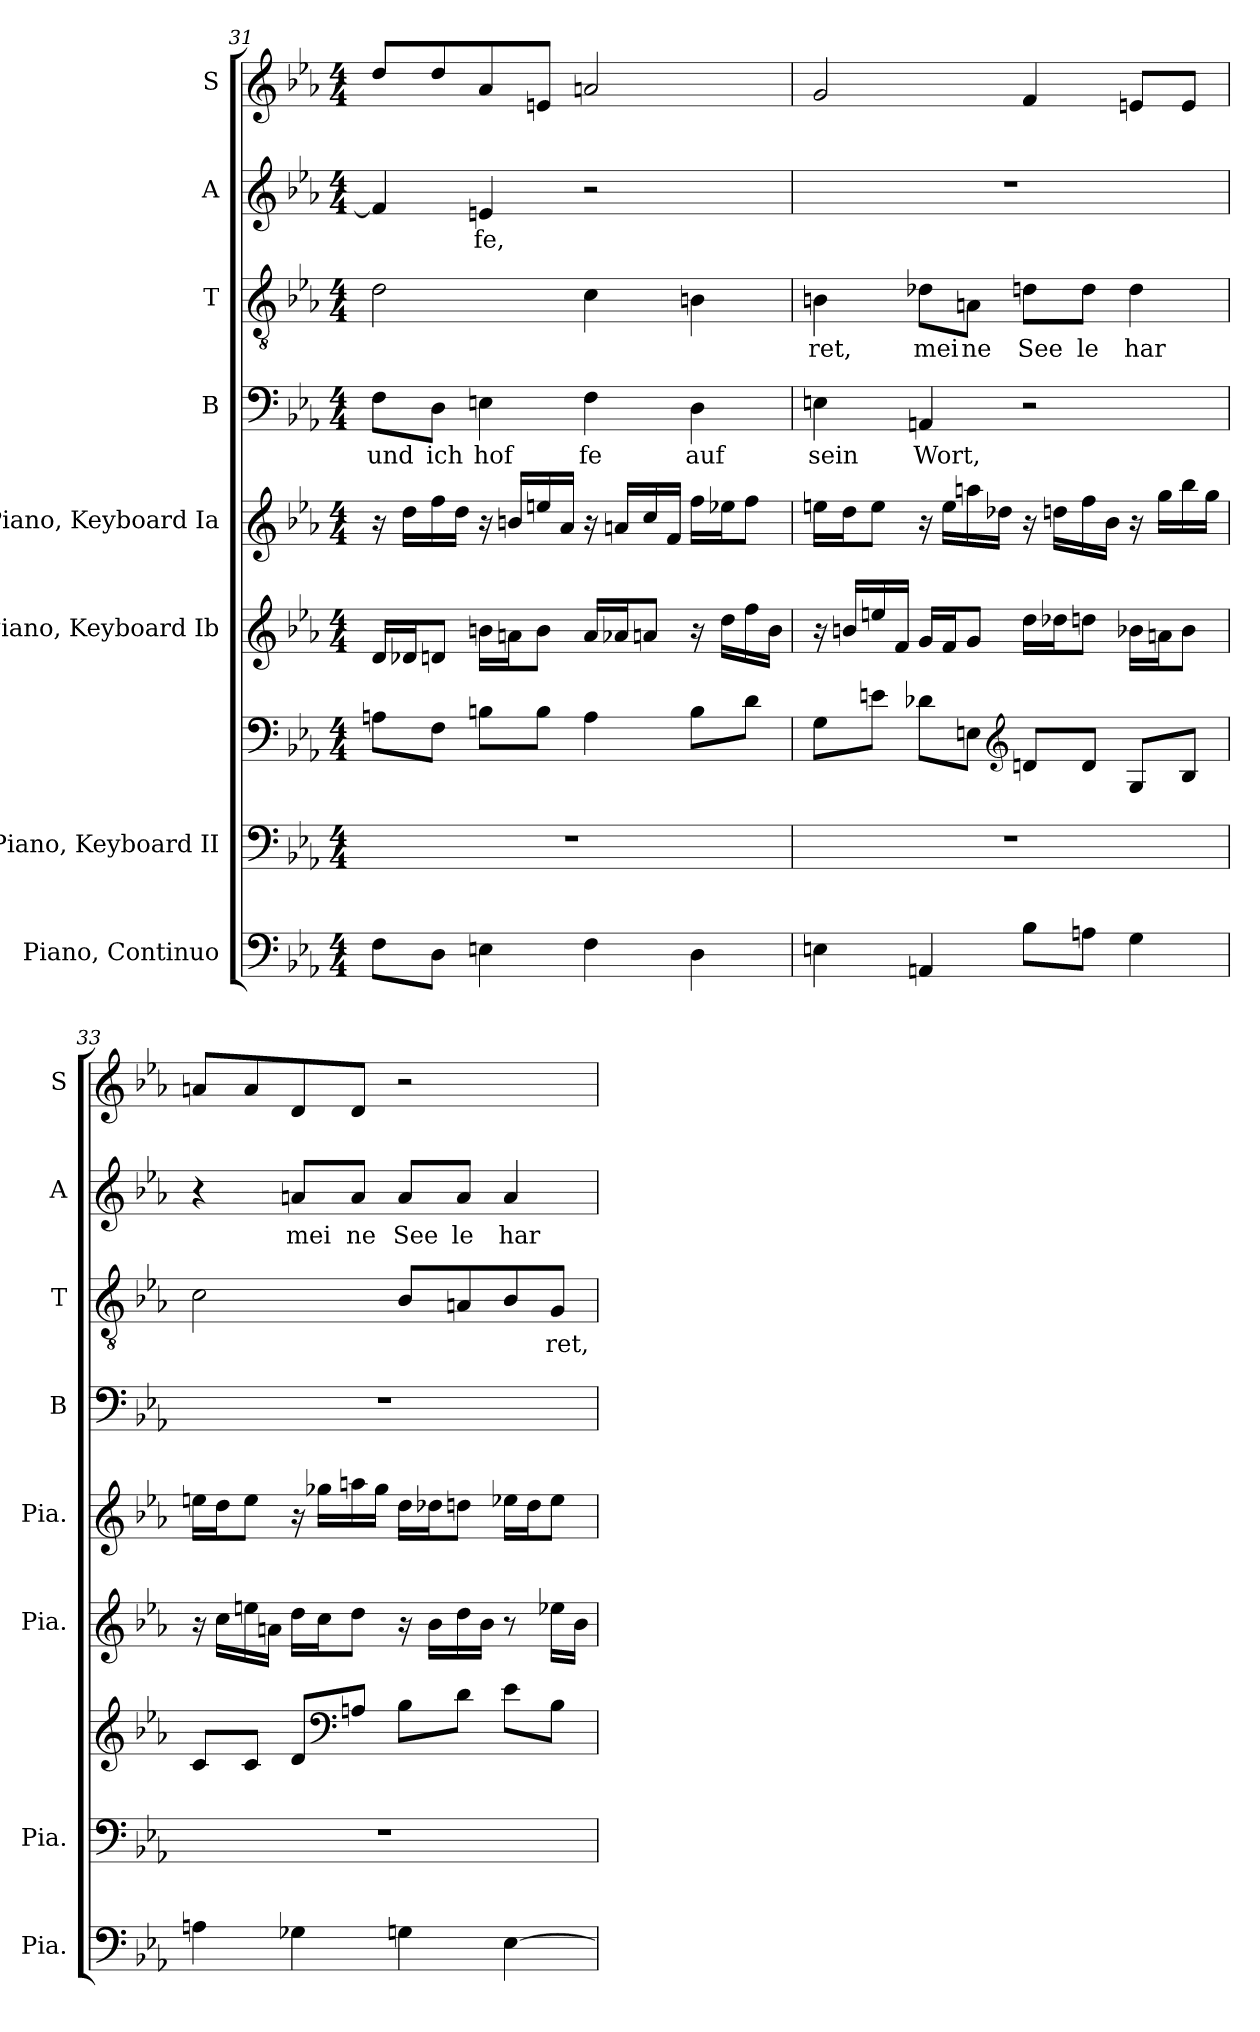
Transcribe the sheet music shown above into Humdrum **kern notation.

**kern	**kern	**kern	**text	**kern	**kern	**kern	**text	**kern	**text	**kern	**text	**kern
*part8	*part7	*part7	*part7	*part6	*part5	*part4	*part4	*part3	*part3	*part2	*part2	*part1
*staff9	*staff8	*staff7	*staff7	*staff6	*staff5	*staff4	*staff4	*staff3	*staff3	*staff2	*staff2	*staff1
*I"Piano, Continuo	*I"Piano, Keyboard II	*	*	*I"Piano, Keyboard Ib	*I"Piano, Keyboard Ia	*I"B	*	*I"T	*	*I"A	*	*I"S
*I'Pia.	*I'Pia.	*	*	*I'Pia.	*I'Pia.	*I'B	*	*I'T	*	*I'A	*	*I'S
*clefF4	*clefF4	*clefF4	*	*clefG2	*clefG2	*clefF4	*	*clefGv2	*	*clefG2	*	*clefG2
*k[b-e-a-]	*k[b-e-a-]	*k[b-e-a-]	*	*k[b-e-a-]	*k[b-e-a-]	*k[b-e-a-]	*	*k[b-e-a-]	*	*k[b-e-a-]	*	*k[b-e-a-]
*M4/4	*M4/4	*M4/4	*	*M4/4	*M4/4	*M4/4	*	*M4/4	*	*M4/4	*	*M4/4
=31	=31	=31	=31	=31	=31	=31	=31	=31	=31	=31	=31	=31
8F\L	1r	8An\L	.	16d/LL	16r	8F\L	und	2d\	.	4f/]	.	8dd/L
.	.	.	.	16d-X/J	16dd\LL	.	.	.	.	.	.	.
8D\J	.	8F\J	.	8dn/J	16ff\	8D\J	ich	.	.	.	.	8dd/
.	.	.	.	.	16dd\JJ	.	.	.	.	.	.	.
4En\	.	8Bn\L	.	16bn\LL	16r	4En\	hof	.	.	4en/	fe,	8a-/
.	.	.	.	16an\J	16bn/LL	.	.	.	.	.	.	.
.	.	8B\J	.	8b\J	16een/	.	.	.	.	.	.	8en/J
.	.	.	.	.	16a-/JJ	.	.	.	.	.	.	.
4F\	.	4A\	.	16a/LL	16r	4F\	fe	4c\	.	2r	.	2an/
.	.	.	.	16a-X/J	16an/LL	.	.	.	.	.	.	.
.	.	.	.	8an/J	16cc/	.	.	.	.	.	.	.
.	.	.	.	.	16f/JJ	.	.	.	.	.	.	.
4D\	.	8B\L	.	16r	16ff\LL	4D\	auf	4Bn\	.	.	.	.
.	.	.	.	16dd\LL	16ee-X\J	.	.	.	.	.	.	.
.	.	8d\J	.	16ff\	8ff\J	.	.	.	.	.	.	.
.	.	.	.	16b\JJ	.	.	.	.	.	.	.	.
=32	=32	=32	=32	=32	=32	=32	=32	=32	=32	=32	=32	=32
4En\	1r	8G\L	.	16r	16een\LL	4En\	sein	4Bn\	ret,	1r	.	2g/
.	.	.	.	16bn/LL	16dd\J	.	.	.	.	.	.	.
.	.	8en\J	.	16een/	8ee\J	.	.	.	.	.	.	.
.	.	.	.	16f/JJ	.	.	.	.	.	.	.	.
4AAn/	.	8d-X\L	.	16g/LL	16r	4AAn/	Wort,	8d-X\L	mei	.	.	.
.	.	.	.	16f/J	16ee\LL	.	.	.	.	.	.	.
.	.	8En\J	.	8g/J	16aan\	.	.	8An\J	ne	.	.	.
.	.	.	.	.	16dd-X\JJ	.	.	.	.	.	.	.
*	*	*clefG2	*	*	*	*	*	*	*	*	*	*
8B-\L	.	8dn/L	.	16dd\LL	16r	2r	.	8dn\L	See	.	.	4f/
.	.	.	.	16dd-X\J	16ddn\LL	.	.	.	.	.	.	.
8An\J	.	8d/J	.	8ddn\J	16ff\	.	.	8d\J	le	.	.	.
.	.	.	.	.	16b-\JJ	.	.	.	.	.	.	.
4G\	.	8G/L	.	16b-X\LL	16r	.	.	4d\	har	.	.	8en/L
.	.	.	.	16an\J	16gg\LL	.	.	.	.	.	.	.
.	.	8B-/J	.	8b-\J	16bb-\	.	.	.	.	.	.	8e/J
.	.	.	.	.	16gg\JJ	.	.	.	.	.	.	.
!!LO:LB:g=z
=33	=33	=33	=33	=33	=33	=33	=33	=33	=33	=33	=33	=33
4An\	1r	8c/L	.	16r	16een\LL	1r	.	2c\	.	4r	.	8an/L
.	.	.	.	16cc\LL	16dd\J	.	.	.	.	.	.	.
.	.	8c/J	.	16een\	8ee\J	.	.	.	.	.	.	8a/
.	.	.	.	16an\JJ	.	.	.	.	.	.	.	.
4G-X\	.	8d/L	.	16dd\LL	16r	.	.	.	.	8an/L	mei	8d/
.	.	.	.	16cc\J	16gg-X\LL	.	.	.	.	.	.	.
*	*	*clefF4	*	*	*	*	*	*	*	*	*	*
.	.	8An/J	.	8dd\J	16aan\	.	.	.	.	8a/J	ne	8d/J
.	.	.	.	.	16gg-\JJ	.	.	.	.	.	.	.
4Gn\	.	8B-\L	.	16r	16dd\LL	.	.	8B-/L	.	8a/L	See	2r
.	.	.	.	16b-\LL	16dd-X\J	.	.	.	.	.	.	.
.	.	8d\J	.	16dd\	8ddn\J	.	.	8An/	.	8a/J	le	.
.	.	.	.	16b-\JJ	.	.	.	.	.	.	.	.
[4E-\	.	8e-\L	.	8r	16ee-X\LL	.	.	8B-/	.	4a/	har	.
.	.	.	.	.	16dd\J	.	.	.	.	.	.	.
.	.	8B-\J	.	16ee-X\LL	8ee-\J	.	.	8G/J	ret,	.	.	.
.	.	.	.	16b-\JJ	.	.	.	.	.	.	.	.
=	=	=	=	=	=	=	=	=	=	=	=	=
*-	*-	*-	*-	*-	*-	*-	*-	*-	*-	*-	*-	*-
